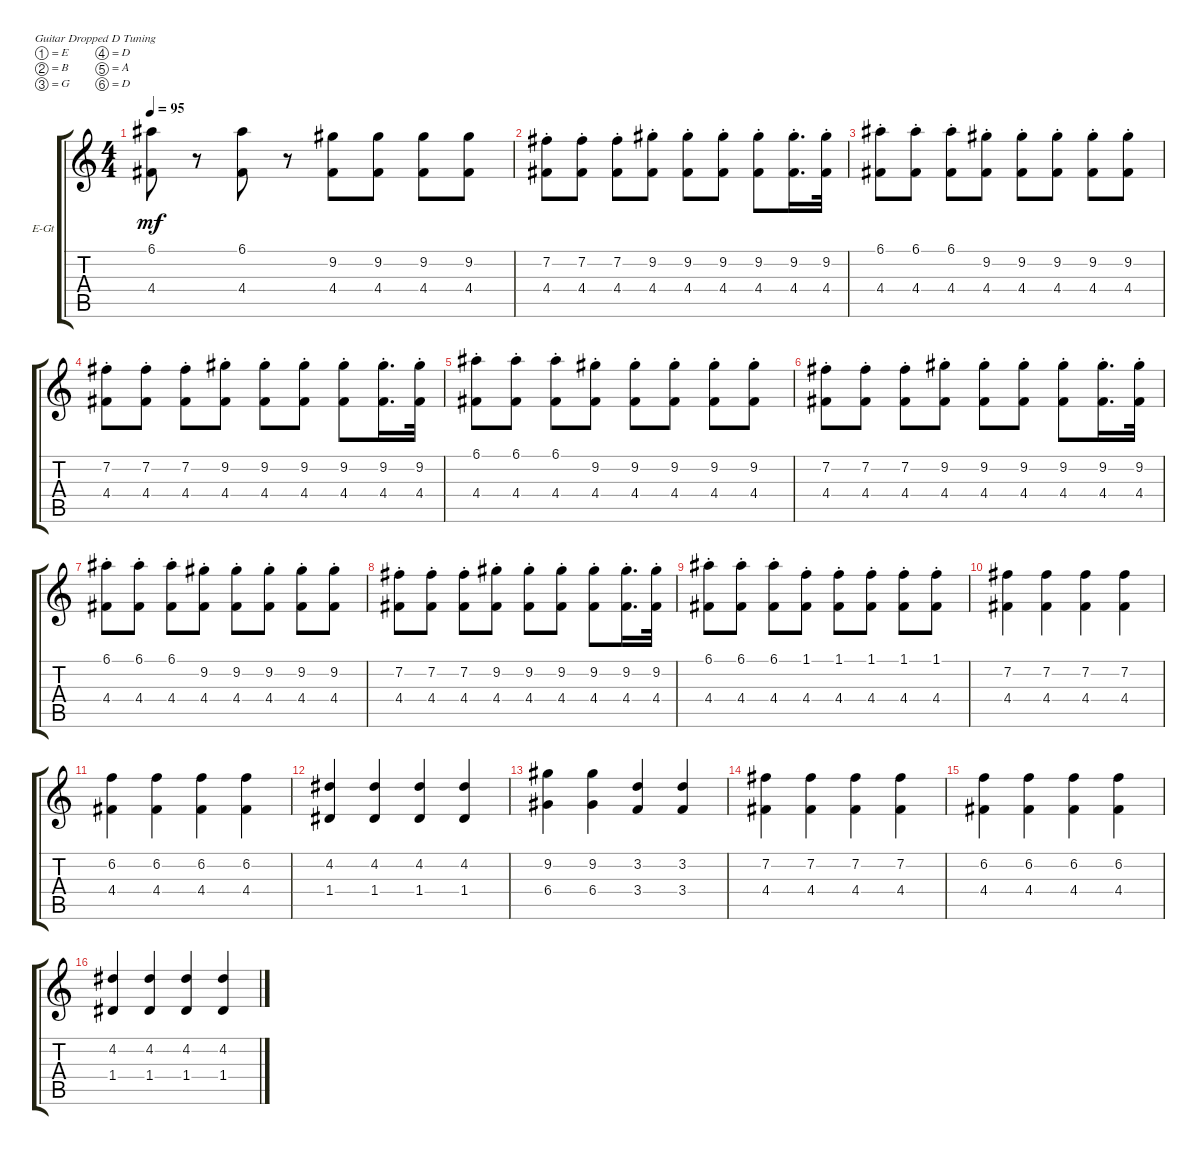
\defaultSystemsLayout 4
\bracketExtendMode groupsimilarinstruments
\firstSystemTrackNameOrientation horizontal
\otherSystemsTrackNameOrientation horizontal
\track ("Electric Guitar" "E-Gt") {instrument distortionguitar}
\staff {score tabs}
\tuning (E4 B3 G3 D3 A2 D2)
\ts (4 4)
\tempo 95
\clef g2
\ks c
(4.4 6.1).8{dy mf} r.8 (6.1 4.4).8 r.8 (4.4 9.2).8 (4.4 9.2).8 (9.2 4.4).8 (9.2 4.4).8 |
(4.4{st} 7.2{st}).8 (7.2{st} 4.4{st}).8 (7.2{st} 4.4{st}).8 (9.2{st} 4.4{st}).8 (9.2{st} 4.4{st}).8 (9.2{st} 4.4{st}).8 (9.2{st} 4.4{st}).8 (9.2{st} 4.4{st}).16{d} (9.2{st} 4.4{st}).32 |
(4.4{st} 6.1{st}).8 (6.1{st} 4.4{st}).8 (6.1{st} 4.4{st}).8 (4.4{st} 9.2{st}).8 (9.2{st} 4.4{st}).8 (9.2{st} 4.4{st}).8 (9.2{st} 4.4{st}).8 (9.2{st} 4.4{st}).8 |
(4.4{st} 7.2{st}).8 (7.2{st} 4.4{st}).8 (7.2{st} 4.4{st}).8 (9.2{st} 4.4{st}).8 (9.2{st} 4.4{st}).8 (9.2{st} 4.4{st}).8 (9.2{st} 4.4{st}).8 (9.2{st} 4.4{st}).16{d} (9.2{st} 4.4{st}).32 |
(4.4{st} 6.1{st}).8 (6.1{st} 4.4{st}).8 (6.1{st} 4.4{st}).8 (4.4{st} 9.2{st}).8 (9.2{st} 4.4{st}).8 (9.2{st} 4.4{st}).8 (9.2{st} 4.4{st}).8 (9.2{st} 4.4{st}).8 |
(4.4{st} 7.2{st}).8 (7.2{st} 4.4{st}).8 (7.2{st} 4.4{st}).8 (9.2{st} 4.4{st}).8 (9.2{st} 4.4{st}).8 (9.2{st} 4.4{st}).8 (9.2{st} 4.4{st}).8 (9.2{st} 4.4{st}).16{d} (9.2{st} 4.4{st}).32 |
(4.4{st} 6.1{st}).8 (6.1{st} 4.4{st}).8 (6.1{st} 4.4{st}).8 (4.4{st} 9.2{st}).8 (9.2{st} 4.4{st}).8 (9.2{st} 4.4{st}).8 (9.2{st} 4.4{st}).8 (9.2{st} 4.4{st}).8 |
(4.4{st} 7.2{st}).8 (7.2{st} 4.4{st}).8 (7.2{st} 4.4{st}).8 (9.2{st} 4.4{st}).8 (9.2{st} 4.4{st}).8 (9.2{st} 4.4{st}).8 (9.2{st} 4.4{st}).8 (9.2{st} 4.4{st}).16{d} (9.2{st} 4.4{st}).32 |
(4.4{st} 6.1{st}).8 (6.1{st} 4.4{st}).8 (6.1{st} 4.4{st}).8 (4.4{st} 1.1{st}).8 (1.1{st} 4.4{st}).8 (1.1{st} 4.4{st}).8 (1.1{st} 4.4{st}).8 (1.1{st} 4.4{st}).8 |
(4.4 7.2).4 (7.2 4.4).4 (7.2 4.4).4 (7.2 4.4).4 |
(4.4 6.2).4 (6.2 4.4).4 (6.2 4.4).4 (6.2 4.4).4 |
(1.4 4.2).4 (4.2 1.4).4 (4.2 1.4).4 (4.2 1.4).4 |
(6.4 9.2).4 (9.2 6.4).4 (3.4 3.2).4 (3.2 3.4).4 |
(4.4 7.2).4 (7.2 4.4).4 (7.2 4.4).4 (7.2 4.4).4 |
(4.4 6.2).4 (6.2 4.4).4 (6.2 4.4).4 (6.2 4.4).4 |
(1.4 4.2).4 (4.2 1.4).4 (4.2 1.4).4 (4.2 1.4).4
